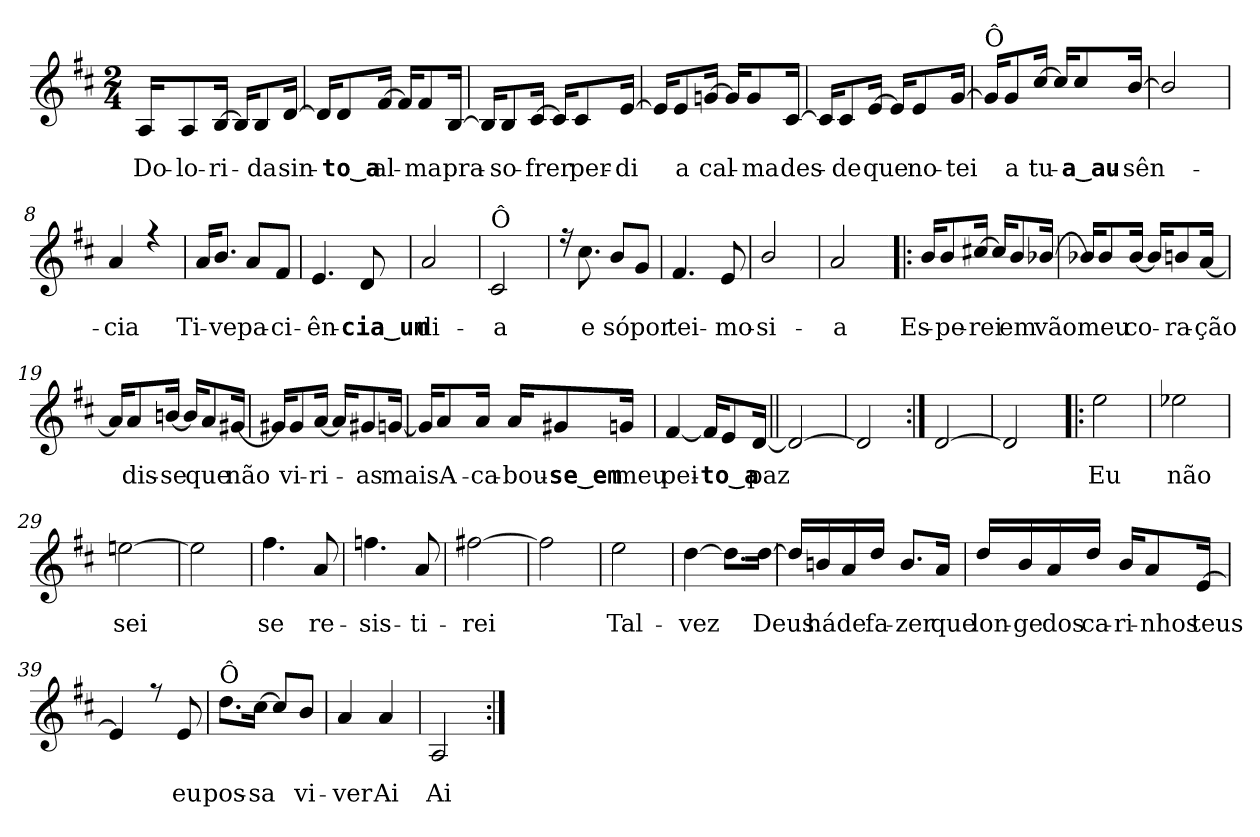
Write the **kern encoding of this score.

**kern	**text
*part1	*part1
*staff1	*staff1
*clefG2	*
*k[f#c#]	*
*D:	*
*M2/4	*
=1	=1
!LO:TX:a:t=[	!
!LO:TX:a:t=ca. 78]	!
!	!LO:LY:b
*^	*
16A/KL	2ryy	Do-
!	!	!LO:LY:b
8A/	.	-lo-
!	!	!LO:LY:b
[>16B/Jk	.	-ri-
16B/KL]	.	.
!	!	!LO:LY:b
8B/	.	-da
!	!	!LO:LY:b
[>16d/Jk	.	sin-
=2	=2	=2
16d/KL]	2ryy	.
!	!	!LO:LY:b
8d/	.	-to‿a
!	!	!LO:LY:b
[>16f#/Jk	.	al-
16f#/KL]	.	.
!	!	!LO:LY:b
8f#/	.	-ma
!	!	!LO:LY:b
[>16B/Jk	.	pra-
=3	=3	=3
16B/KL]	2ryy	.
!	!	!LO:LY:b
8B/	.	-so-
!	!	!LO:LY:b
[>16c#/Jk	.	-frer
16c#/KL]	.	.
!	!	!LO:LY:b
8c#/	.	per-
!	!	!LO:LY:b
[>16e/Jk	.	-di
!!LO:LB:g=z	!!
=4	=4	=4
16e/KL]	2ryy	.
!	!	!LO:LY:b
8e/	.	a
!	!	!LO:LY:b
[>16gn/Jk	.	cal-
16g/KL]	.	.
!	!	!LO:LY:b
8g/	.	-ma
!	!	!LO:LY:b
[>16c#/Jk	.	des-
=5	=5	=5
16c#/KL]	2ryy	.
!	!	!LO:LY:b
8c#/	.	-de
!	!	!LO:LY:b
[>16e/Jk	.	que
16e/KL]	.	.
!	!	!LO:LY:b
8e/	.	no-
!	!	!LO:LY:b
[>16g/Jk	.	-tei
=6	=6	=6
!LO:TX:a:t=Ô	!	!
16g/KL]	2ryy	.
!	!	!LO:LY:b
8g/	.	a
!	!	!LO:LY:b
[>16cc#/Jk	.	tu-
16cc#/KL]	.	.
!	!	!LO:LY:b
8cc#/	.	-a‿au-
!	!	!LO:LY:b
[>16b/Jk	.	-sên-
!!LO:LB:g=z	!!
=7	=7	=7
2b/]	2ryy	.
=8	=8	=8
!	!	!LO:LY:b
4a/	2ryy	-cia
4ree	.	.
=9	=9	=9
!	!	!LO:LY:b
16a/KL	2ryy	Ti-
!	!	!LO:LY:b
8.b/J	.	-ve
!	!	!LO:LY:b
8a/L	.	pa-
!	!	!LO:LY:b
8f#/J	.	-ci-
=10	=10	=10
!	!	!LO:LY:b
4.e/	2ryy	-ên-
!	!	!LO:LY:b
8d/	.	-cia‿um
!!LO:LB:g=z	!!
=11	=11	=11
!	!	!LO:LY:b
2a/	2ryy	di-
=12	=12	=12
!LO:TX:a:t=Ô	!	!
!	!	!LO:LY:b
2c#/	2ryy	-a
=13	=13	=13
16ree	2ryy	.
!	!	!LO:LY:b
8.cc#\	.	e
!	!	!LO:LY:b
8b/L	.	só
!	!	!LO:LY:b
8g/J	.	por
=14	=14	=14
!	!	!LO:LY:b
4.f#/	2ryy	tei-
!	!	!LO:LY:b
8e/	.	-mo-
!!LO:LB:g=z	!!
=15	=15	=15
!	!	!LO:LY:b
2b/	2ryy	-si-
=16	=16	=16
!	!	!LO:LY:b
2a/	2ryy	-a
=17!|:	=17!|:	=17!|:
!	!	!LO:LY:b
16b/KL	2ryy	Es-
!	!	!LO:LY:b
8b/	.	-pe-
!	!	!LO:LY:b
[>16cc#X/Jk	.	-rei
16cc#/KL]	.	.
!	!	!LO:LY:b
8b/	.	em
!	!	!LO:LY:b
[>16b-X/Jk	.	vão
=18	=18	=18
16b-X/KL]	4ryy	.
!	!	!LO:LY:b
8b-/	.	meu
!	!	!LO:LY:b
[>16b-/Jk	.	co-
16b-/KL]	4ryy	.
!	!	!LO:LY:b
8bn/	.	-ra-
!	!	!LO:LY:b
[>16a/Jk	.	-ção
!!LO:LB:g=z	!!
=19	=19	=19
16a/KL]	4ryy	.
!	!	!LO:LY:b
8a/	.	dis-
!	!	!LO:LY:b
[>16bn/Jk	.	-se
16b/KL]	4ryy	.
!	!	!LO:LY:b
8a/	.	que
!	!	!LO:LY:b
[>16g#X/Jk	.	não
=20	=20	=20
16g#X/KL]	4ryy	.
!	!	!LO:LY:b
8g#/	.	vi-
!	!	!LO:LY:b
[>16a/Jk	.	-ri-
16a/KL]	4ryy	.
!	!	!LO:LY:b
8g#X/	.	-as
!	!	!LO:LY:b
[>16gn/Jk	.	mais
=21	=21	=21
16gn/KL]	4ryy	.
!	!	!LO:LY:b
8a/	.	A-
!	!	!LO:LY:b
16a/Jk	.	-ca-
!	!	!LO:LY:b
16a/KL	4ryy	-bou-
!	!	!LO:LY:b
8g#X/	.	-se‿em
!	!	!LO:LY:b
16gn/Jk	.	meu
!!LO:LB:g=z	!!
=22	=22	=22
!	!	!LO:LY:b
[>4f#/	4ryy	pei-
16f#/KL]	4ryy	.
!	!	!LO:LY:b
8e/	.	-to‿a
!	!	!LO:LY:b
[>16d/Jk	.	paz
=23||	=23||	=23||
2d/_	2ryy	.
=24	=24	=24
2d/]	2ryy	.
=25:|!	=25:|!	=25:|!
[>2d/	2ryy	.
=26	=26	=26
2d/]	2ryy	.
!!LO:LB:g=z	!!
=27!|:	=27!|:	=27!|:
!	!	!LO:LY:b
2ee\	2ryy	Eu
=28	=28	=28
!	!	!LO:LY:b
2ee-X\	2ryy	não
=29	=29	=29
!	!	!LO:LY:b
[<2een\	2ryy	sei
=30	=30	=30
2ee\]	2ryy	.
!!LO:PB:g=z	!!
=31	=31	=31
!	!	!LO:LY:b
4.ff#\	2ryy	se
!	!	!LO:LY:b
8a/	.	re-
=32	=32	=32
!	!	!LO:LY:b
4.ffn\	2ryy	-sis-
!	!	!LO:LY:b
8a/	.	-ti-
=33	=33	=33
!	!	!LO:LY:b
[<2ff#X\	2ryy	-rei
=34	=34	=34
2ff#\]	2ryy	.
=35	=35	=35
!	!	!LO:LY:b
2ee\	2ryy	Tal-
!!LO:LB:g=z	!!
=36	=36	=36
!	!	!LO:LY:b
[<4dd\	2ryy	-vez
8.dd\L]	.	.
!	!	!LO:LY:b
[<16dd\Jk	.	Deus
=37	=37	=37
16dd/LL]	2ryy	.
!	!	!LO:LY:b
16bn/	.	há
!	!	!LO:LY:b
16a/	.	de
!	!	!LO:LY:b
16dd/JJ	.	fa-
!	!	!LO:LY:b
8.b/L	.	-zer
!	!	!LO:LY:b
16a/Jk	.	que
=38	=38	=38
!	!	!LO:LY:b
16dd/LL	2ryy	lon-
!	!	!LO:LY:b
16b/	.	-ge
!	!	!LO:LY:b
16a/	.	dos
!	!	!LO:LY:b
16dd/JJ	.	ca-
!	!	!LO:LY:b
16b/KL	.	-ri-
!	!	!LO:LY:b
8a/	.	-nhos
!	!	!LO:LY:b
[>16e/Jk	.	teus
!!LO:LB:g=z	!!
=39	=39	=39
4e/]	2ryy	.
8ree	.	.
!	!	!LO:LY:b
8e/	.	eu
=40	=40	=40
!LO:TX:a:t=Ô	!	!
!	!	!LO:LY:b
8.dd\L	2ryy	pos-
!	!	!LO:LY:b
[<16cc#\Jk	.	-sa
8cc#/L]	.	.
!	!	!LO:LY:b
8b/J	.	vi-
=41	=41	=41
!	!	!LO:LY:b
4a/	4ryy	-ver
!	!	!LO:LY:b
4a/	4ryy	Ai
=42	=42	=42
!	!	!LO:LY:b
2A/	2ryy	Ai
*v	*v	*
=:|!	=:|!
*-	*-
